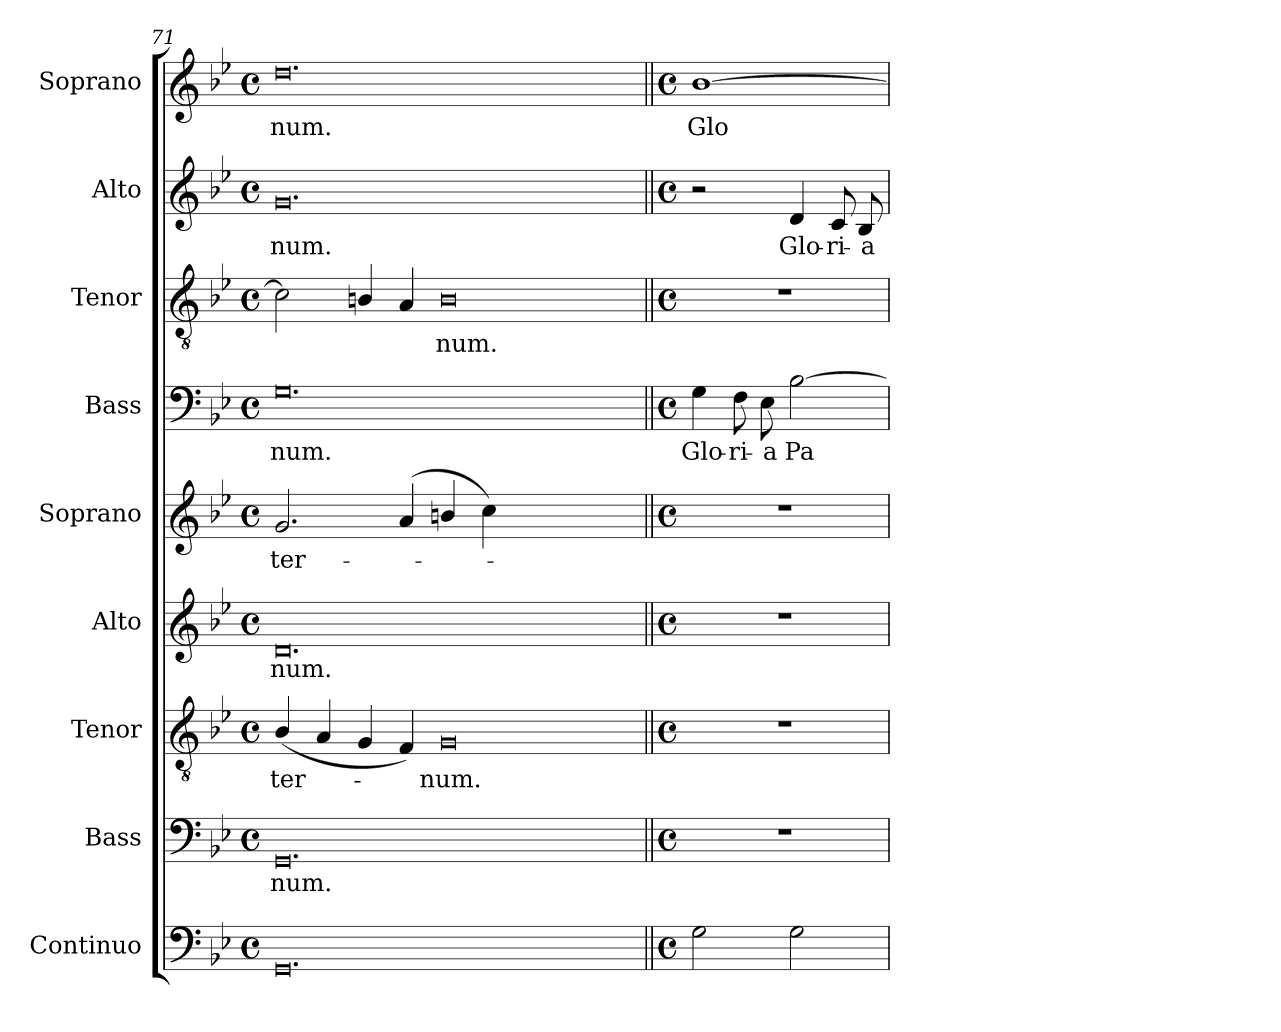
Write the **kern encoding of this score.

**kern	**kern	**text	**kern	**text	**kern	**text	**kern	**text	**kern	**text	**kern	**text	**kern	**text	**kern	**text
*part9	*part8	*part8	*part7	*part7	*part6	*part6	*part5	*part5	*part4	*part4	*part3	*part3	*part2	*part2	*part1	*part1
*staff9	*staff8	*staff8	*staff7	*staff7	*staff6	*staff6	*staff5	*staff5	*staff4	*staff4	*staff3	*staff3	*staff2	*staff2	*staff1	*staff1
*I"Continuo	*I"Bass	*	*I"Tenor	*	*I"Alto	*	*I"Soprano	*	*I"Bass	*	*I"Tenor	*	*I"Alto	*	*I"Soprano	*
*	*I'B.	*	*I'T.	*	*I'A.	*	*I'S.	*	*I'B.	*	*I'T.	*	*I'A.	*	*I'S.	*
*clefF4	*clefF4	*	*clefGv2	*	*clefG2	*	*clefG2	*	*clefF4	*	*clefGv2	*	*clefG2	*	*clefG2	*
*	*	*	*ITrd7c12	*	*	*	*	*	*	*	*ITrd7c12	*	*	*	*	*
*k[b-e-]	*k[b-e-]	*	*k[b-e-]	*	*k[b-e-]	*	*k[b-e-]	*	*k[b-e-]	*	*k[b-e-]	*	*k[b-e-]	*	*k[b-e-]	*
*B-:	*B-:	*	*B-:	*	*B-:	*	*B-:	*	*B-:	*	*B-:	*	*B-:	*	*B-:	*
*M4/4	*M4/4	*	*M4/4	*	*M4/4	*	*M4/4	*	*M4/4	*	*M4/4	*	*M4/4	*	*M4/4	*
*met(c)	*met(c)	*	*met(c)	*	*met(c)	*	*met(c)	*	*met(c)	*	*met(c)	*	*met(c)	*	*met(c)	*
=71	=71	=71	=71	=71	=71	=71	=71	=71	=71	=71	=71	=71	=71	=71	=71	=71
!	!	!LO:LY:b:color=#000000	!	!	!	!	!	!	!	!	!	!	!	!	!	!
!	!	!	!	!LO:LY:b:color=#000000	!	!	!	!	!	!	!	!	!	!	!	!
!	!	!	!	!	!	!LO:LY:b:color=#000000	!	!	!	!	!	!	!	!	!	!
!	!	!	!	!	!	!	!	!LO:LY:b:color=#000000	!	!	!	!	!	!	!	!
!	!	!	!	!	!	!	!	!	!	!LO:LY:b:color=#000000	!	!	!	!	!	!
!	!	!	!	!	!	!	!	!	!	!	!	!	!	!LO:LY:b:color=#000000	!	!
!	!	!	!	!	!	!	!	!	!	!	!	!	!	!	!	!LO:LY:b:color=#000000
0.GGi	0.GGi	-num.	(4BB-i/	-ter-	0.di	-num.	2.gi/	-ter-	0.Gi	-num.	2Ci\]	.	0.gi	-num.	0.ddi	-num.
.	.	.	4AAi/	.	.	.	.	.	.	.	.	.	.	.	.	.
.	.	.	4GGi/	.	.	.	.	.	.	.	4BBni/	.	.	.	.	.
.	.	.	4FFi/)	.	.	.	(4ai/	.	.	.	4AAi/	.	.	.	.	.
!	!	!	!	!LO:LY:b:color=#000000	!	!	!	!	!	!	!	!	!	!	!	!
!	!	!	!	!	!	!	!	!	!	!	!	!LO:LY:b:color=#000000	!	!	!	!
.	.	.	0GGi	-num.	.	.	4bni/	.	.	.	0BBi	-num.	.	.	.	.
.	.	.	.	.	.	.	4cci\)	.	.	.	.	.	.	.	.	.
!	!	!	!	!	!	!	!	!LO:LY:b:color=#000000	!	!	!	!	!	!	!	!
.	.	.	.	.	.	.	1.biyy	-num.	.	.	.	.	.	.	.	.
!!LO:PB:g=z
=72||	=72||	=72||	=72||	=72||	=72||	=72||	=72||	=72||	=72||	=72||	=72||	=72||	=72||	=72||	=72||	=72||
*M4/4	*M4/4	*	*M4/4	*	*M4/4	*	*M4/4	*	*M4/4	*	*M4/4	*	*M4/4	*	*M4/4	*
*met(c)	*met(c)	*	*met(c)	*	*met(c)	*	*met(c)	*	*met(c)	*	*met(c)	*	*met(c)	*	*met(c)	*
!	!	!	!	!	!	!	!	!	!	!LO:LY:b:color=#000000	!	!	!	!	!	!
!	!	!	!	!	!	!	!	!	!	!	!	!	!	!	!	!LO:LY:b:color=#000000
2Gi\	1r	.	1r	.	1r	.	1r	.	4Gi\	Glo-	1r	.	2r	.	[1b-i	Glo-
!	!	!	!	!	!	!	!	!	!	!LO:LY:b:color=#000000	!	!	!	!	!	!
.	.	.	.	.	.	.	.	.	8Fi\	-ri-	.	.	.	.	.	.
!	!	!	!	!	!	!	!	!	!	!LO:LY:b:color=#000000	!	!	!	!	!	!
.	.	.	.	.	.	.	.	.	8E-i\	-a	.	.	.	.	.	.
!	!	!	!	!	!	!	!	!	!	!LO:LY:b:color=#000000	!	!	!	!	!	!
!	!	!	!	!	!	!	!	!	!	!	!	!	!	!LO:LY:b:color=#000000	!	!
2Gi\	.	.	.	.	.	.	.	.	[2B-i\	Pa-	.	.	4di/	Glo-	.	.
!	!	!	!	!	!	!	!	!	!	!	!	!	!	!LO:LY:b:color=#000000	!	!
.	.	.	.	.	.	.	.	.	.	.	.	.	8ci/	-ri-	.	.
!	!	!	!	!	!	!	!	!	!	!	!	!	!	!LO:LY:b:color=#000000	!	!
.	.	.	.	.	.	.	.	.	.	.	.	.	8B-i/	-a	.	.
=	=	=	=	=	=	=	=	=	=	=	=	=	=	=	=	=
*-	*-	*-	*-	*-	*-	*-	*-	*-	*-	*-	*-	*-	*-	*-	*-	*-
